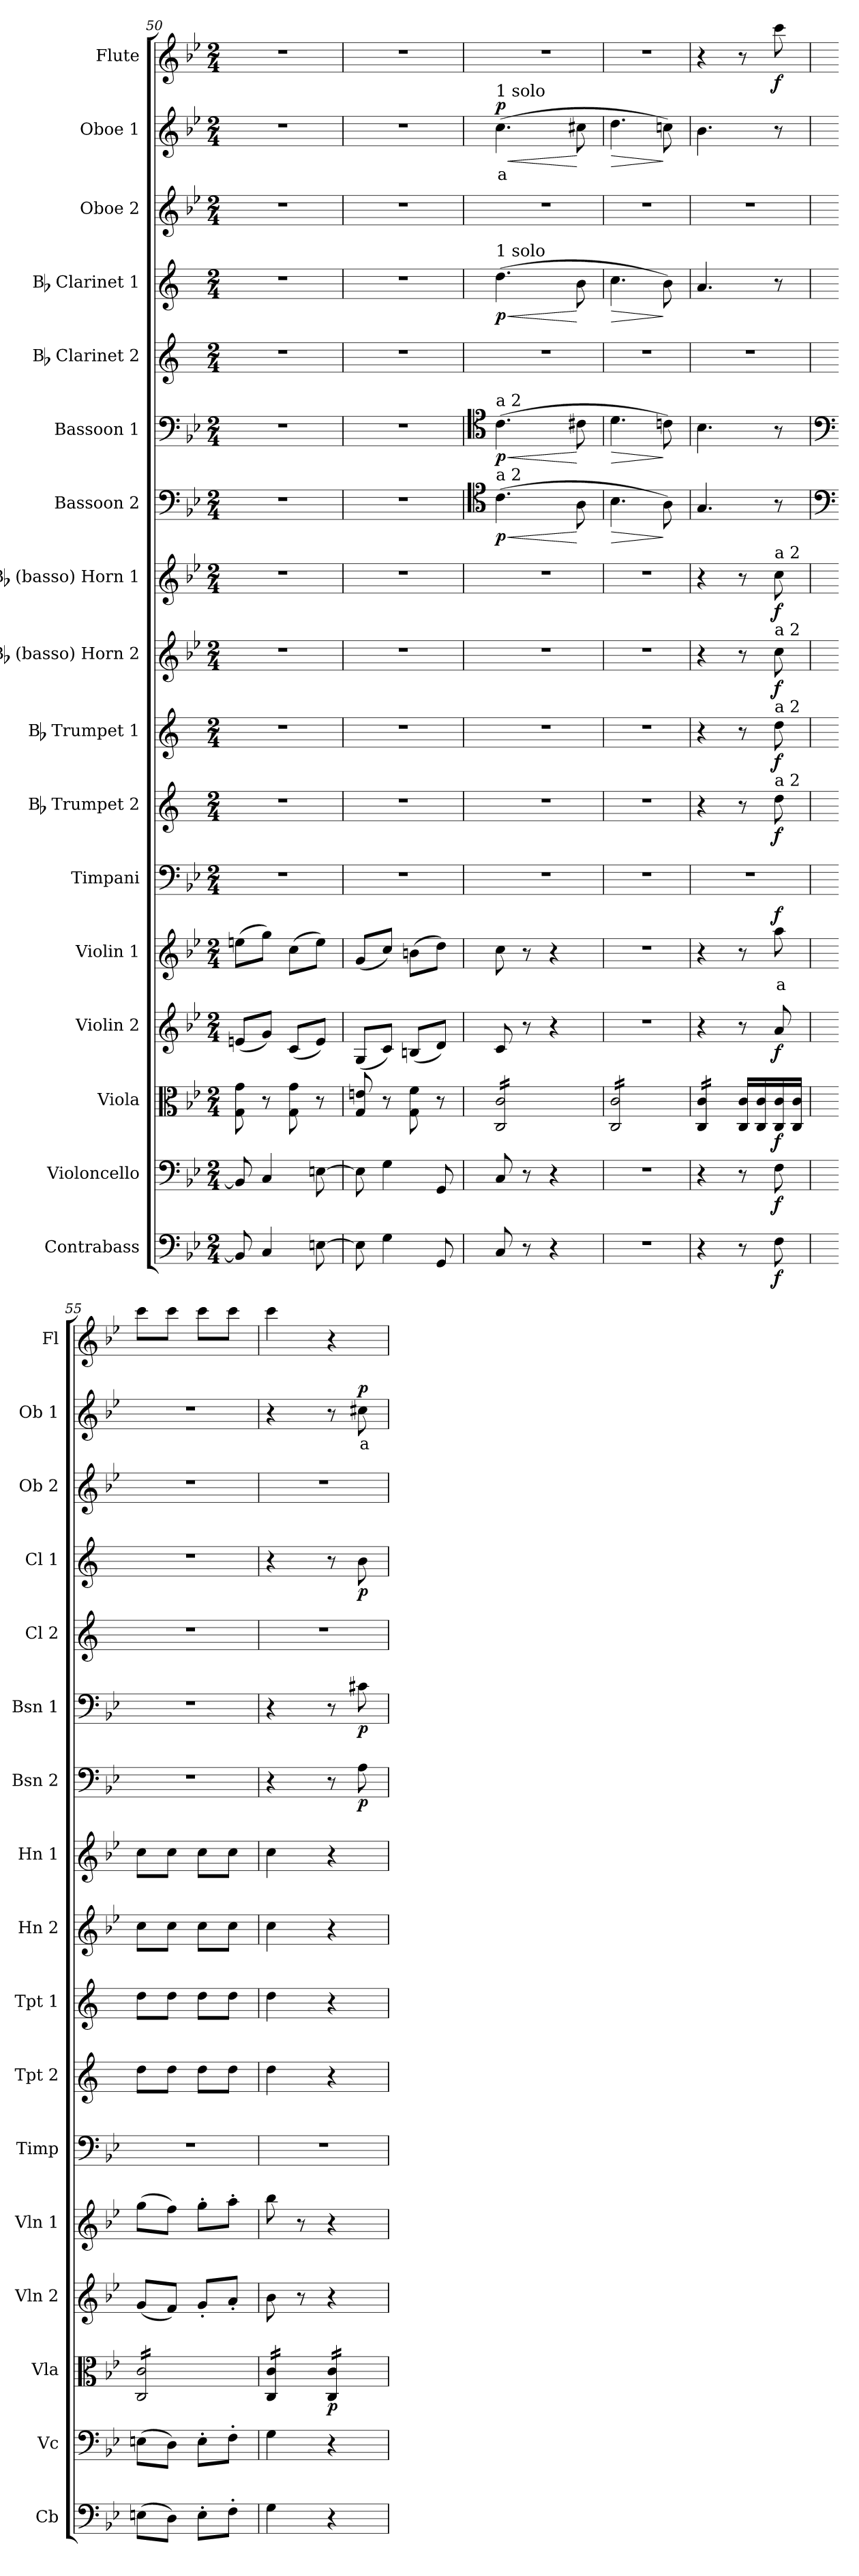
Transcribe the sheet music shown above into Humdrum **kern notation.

**kern	**dynam	**kern	**dynam	**kern	**dynam	**kern	**dynam	**kern	**text	**dynam	**kern	**kern	**dynam	**kern	**dynam	**kern	**dynam	**kern	**dynam	**kern	**dynam	**kern	**dynam	**kern	**kern	**dynam	**kern	**kern	**text	**dynam	**kern	**dynam
*part17	*part17	*part16	*part16	*part15	*part15	*part14	*part14	*part13	*part13	*part13	*part12	*part11	*part11	*part10	*part10	*part9	*part9	*part8	*part8	*part7	*part7	*part6	*part6	*part5	*part4	*part4	*part3	*part2	*part2	*part2	*part1	*part1
*staff17	*staff17	*staff16	*staff16	*staff15	*staff15	*staff14	*staff14	*staff13	*staff13	*staff13	*staff12	*staff11	*staff11	*staff10	*staff10	*staff9	*staff9	*staff8	*staff8	*staff7	*staff7	*staff6	*staff6	*staff5	*staff4	*staff4	*staff3	*staff2	*staff2	*staff2	*staff1	*staff1
*I"Contrabass	*	*I"Violoncello	*	*I"Viola	*	*I"Violin 2	*	*I"Violin 1	*	*	*I"Timpani	*I"Bb Trumpet 2	*	*I"Bb Trumpet 1	*	*I"Bb (basso) Horn 2	*	*I"Bb (basso) Horn 1	*	*I"Bassoon 2	*	*I"Bassoon 1	*	*I"Bb Clarinet 2	*I"Bb Clarinet 1	*	*I"Oboe 2	*I"Oboe 1	*	*	*I"Flute	*
*I'Cb	*	*I'Vc	*	*I'Vla	*	*I'Vln 2	*	*I'Vln 1	*	*	*I'Timp	*I'Tpt 2	*	*I'Tpt 1	*	*I'Hn 2	*	*I'Hn 1	*	*I'Bsn 2	*	*I'Bsn 1	*	*I'Cl 2	*I'Cl 1	*	*I'Ob 2	*I'Ob 1	*	*	*I'Fl	*
*clefF4	*	*clefF4	*	*clefC3	*	*clefG2	*	*clefG2	*	*	*clefF4	*clefG2	*	*clefG2	*	*clefG2	*	*clefG2	*	*clefF4	*	*clefF4	*	*clefG2	*clefG2	*	*clefG2	*clefG2	*	*	*clefG2	*
*ITrd7c12	*	*	*	*	*	*	*	*	*	*	*	*ITrd1c2	*	*ITrd1c2	*	*ITrd8c14	*	*ITrd8c14	*	*	*	*	*	*ITrd1c2	*ITrd1c2	*	*	*	*	*	*	*
*k[b-e-]	*	*k[b-e-]	*	*k[b-e-]	*	*k[b-e-]	*	*k[b-e-]	*	*	*k[b-e-]	*k[b-e-]	*	*k[b-e-]	*	*k[b-e-]	*	*k[b-e-]	*	*k[b-e-]	*	*k[b-e-]	*	*k[b-e-]	*k[b-e-]	*	*k[b-e-]	*k[b-e-]	*	*	*k[b-e-]	*
*M2/4	*	*M2/4	*	*M2/4	*	*M2/4	*	*M2/4	*	*	*M2/4	*M2/4	*	*M2/4	*	*M2/4	*	*M2/4	*	*M2/4	*	*M2/4	*	*M2/4	*M2/4	*	*M2/4	*M2/4	*	*	*M2/4	*
=50	=50	=50	=50	=50	=50	=50	=50	=50	=50	=50	=50	=50	=50	=50	=50	=50	=50	=50	=50	=50	=50	=50	=50	=50	=50	=50	=50	=50	=50	=50	=50	=50
8BBB/]	.	8BB/]	.	8G\ 8g\	.	(8en/L	.	(8een\L	.	.	2r	2r	.	2r	.	2r	.	2r	.	2r	.	2r	.	2r	2r	.	2r	2r	.	.	2r	.
4CC/	.	4C/	.	8r	.	8g/J)	.	8gg\J)	.	.	.	.	.	.	.	.	.	.	.	.	.	.	.	.	.	.	.	.	.	.	.	.
.	.	.	.	8G\ 8g\	.	(8c/L	.	(8cc\L	.	.	.	.	.	.	.	.	.	.	.	.	.	.	.	.	.	.	.	.	.	.	.	.
[8EEn\	.	[8En\	.	8r	.	8e/J)	.	8ee\J)	.	.	.	.	.	.	.	.	.	.	.	.	.	.	.	.	.	.	.	.	.	.	.	.
=51	=51	=51	=51	=51	=51	=51	=51	=51	=51	=51	=51	=51	=51	=51	=51	=51	=51	=51	=51	=51	=51	=51	=51	=51	=51	=51	=51	=51	=51	=51	=51	=51
8EE\]	.	8E\]	.	8G/ 8en/	.	(8G/L	.	(8g/L	.	.	2r	2r	.	2r	.	2r	.	2r	.	2r	.	2r	.	2r	2r	.	2r	2r	.	.	2r	.
4GG\	.	4G\	.	8r	.	8c/J)	.	8cc/J)	.	.	.	.	.	.	.	.	.	.	.	.	.	.	.	.	.	.	.	.	.	.	.	.
.	.	.	.	8G\ 8f\	.	(8Bn/L	.	(8bn\L	.	.	.	.	.	.	.	.	.	.	.	.	.	.	.	.	.	.	.	.	.	.	.	.
8GGG/	.	8GG/	.	8r	.	8d/J)	.	8dd\J)	.	.	.	.	.	.	.	.	.	.	.	.	.	.	.	.	.	.	.	.	.	.	.	.
!!LO:PB:g=z
=52	=52	=52	=52	=52	=52	=52	=52	=52	=52	=52	=52	=52	=52	=52	=52	=52	=52	=52	=52	=52	=52	=52	=52	=52	=52	=52	=52	=52	=52	=52	=52	=52
*	*	*	*	*	*	*	*	*	*	*	*	*	*	*	*	*	*	*	*	*clefC4	*	*clefC4	*	*	*	*	*	*	*	*	*	*
!	!	!	!	!	!	!	!	!	!	!	!	!	!	!	!	!	!	!	!	!	!	!	!	!	!	!	!	!LO:TX:a:t=1 solo	!	!	!	!
!	!	!	!	!	!	!	!	!	!	!	!	!	!	!	!	!	!	!	!	!	!	!	!	!	!LO:TX:a:t=1 solo	!	!	!	!	!	!	!
!	!	!	!	!	!	!	!	!	!	!	!	!	!	!	!	!	!	!	!	!	!	!LO:TX:a:t=a 2	!	!	!	!	!	!	!	!	!	!
!	!	!	!	!	!	!	!	!	!	!	!	!	!	!	!	!	!	!	!	!LO:TX:a:t=a 2	!	!	!	!	!	!	!	!	!	!	!	!
!	!	!	!	!	!	!	!	!	!	!	!	!	!	!	!	!	!	!	!	!	!LO:HP:b	!	!LO:HP:b	!	!	!LO:HP:b	!	!	!LO:LY:b:color=#FF0000	!LO:HP:b	!	!
!	!	!	!	!	!	!	!	!	!	!	!	!	!	!	!	!	!	!	!	!	!LO:DY:n=1:b	!	!LO:DY:n=1:b	!	!	!LO:DY:n=1:b	!	!	!	!LO:DY:n=1:b	!	!
*	*	*	*	*tremolo	*	*	*	*	*	*	*	*	*	*	*	*	*	*	*	*	*	*	*	*	*	*	*	*	*	*	*	*
8CC/	.	8C/	.	16C/ 16c/LL	.	8c/	.	8cc\	.	.	2r	2r	.	2r	.	2r	.	2r	.	(4.c\	< p	(4.c\	< p	2r	(4.cc\	< p	2r	(4.cc\	a	< p	2r	.
.	.	.	.	16C/ 16c/	.	.	.	.	.	.	.	.	.	.	.	.	.	.	.	.	.	.	.	.	.	.	.	.	.	.	.	.
8r	.	8r	.	16C/ 16c/	.	8r	.	8r	.	.	.	.	.	.	.	.	.	.	.	.	.	.	.	.	.	.	.	.	.	.	.	.
.	.	.	.	16C/ 16c/	.	.	.	.	.	.	.	.	.	.	.	.	.	.	.	.	.	.	.	.	.	.	.	.	.	.	.	.
4r	.	4r	.	16C/ 16c/	.	4r	.	4r	.	.	.	.	.	.	.	.	.	.	.	.	.	.	.	.	.	.	.	.	.	.	.	.
.	.	.	.	16C/ 16c/	.	.	.	.	.	.	.	.	.	.	.	.	.	.	.	.	.	.	.	.	.	.	.	.	.	.	.	.
.	.	.	.	16C/ 16c/	.	.	.	.	.	.	.	.	.	.	.	.	.	.	.	8A\	[	8c#X\	[	.	8a\	[	.	8cc#X\	.	[	.	.
.	.	.	.	16C/ 16c/JJ	.	.	.	.	.	.	.	.	.	.	.	.	.	.	.	.	.	.	.	.	.	.	.	.	.	.	.	.
=53	=53	=53	=53	=53	=53	=53	=53	=53	=53	=53	=53	=53	=53	=53	=53	=53	=53	=53	=53	=53	=53	=53	=53	=53	=53	=53	=53	=53	=53	=53	=53	=53
!	!	!	!	!	!	!	!	!	!	!	!	!	!	!	!	!	!	!	!	!	!LO:HP:b	!	!LO:HP:b	!	!	!LO:HP:b	!	!	!	!LO:HP:b	!	!
2r	.	2r	.	16C/ 16c/LL	.	2r	.	2r	.	.	2r	2r	.	2r	.	2r	.	2r	.	4.B-\	>	4.d\	>	2r	4.b-\	>	2r	4.dd\	.	>	2r	.
.	.	.	.	16C/ 16c/	.	.	.	.	.	.	.	.	.	.	.	.	.	.	.	.	.	.	.	.	.	.	.	.	.	.	.	.
.	.	.	.	16C/ 16c/	.	.	.	.	.	.	.	.	.	.	.	.	.	.	.	.	.	.	.	.	.	.	.	.	.	.	.	.
.	.	.	.	16C/ 16c/	.	.	.	.	.	.	.	.	.	.	.	.	.	.	.	.	.	.	.	.	.	.	.	.	.	.	.	.
.	.	.	.	16C/ 16c/	.	.	.	.	.	.	.	.	.	.	.	.	.	.	.	.	.	.	.	.	.	.	.	.	.	.	.	.
.	.	.	.	16C/ 16c/	.	.	.	.	.	.	.	.	.	.	.	.	.	.	.	.	.	.	.	.	.	.	.	.	.	.	.	.
.	.	.	.	16C/ 16c/	.	.	.	.	.	.	.	.	.	.	.	.	.	.	.	8A\)	]	8cn\)	]	.	8a\)	]	.	8ccn\)	.	]	.	.
.	.	.	.	16C/ 16c/JJ	.	.	.	.	.	.	.	.	.	.	.	.	.	.	.	.	.	.	.	.	.	.	.	.	.	.	.	.
=54	=54	=54	=54	=54	=54	=54	=54	=54	=54	=54	=54	=54	=54	=54	=54	=54	=54	=54	=54	=54	=54	=54	=54	=54	=54	=54	=54	=54	=54	=54	=54	=54
4r	.	4r	.	16C/ 16c/LL	.	4r	.	4r	.	.	2r	4r	.	4r	.	4r	.	4r	.	4.G/	.	4.B-\	.	2r	4.g/	.	2r	4.b-\	.	.	4r	.
.	.	.	.	16C/ 16c/	.	.	.	.	.	.	.	.	.	.	.	.	.	.	.	.	.	.	.	.	.	.	.	.	.	.	.	.
.	.	.	.	16C/ 16c/	.	.	.	.	.	.	.	.	.	.	.	.	.	.	.	.	.	.	.	.	.	.	.	.	.	.	.	.
.	.	.	.	16C/ 16c/JJ	.	.	.	.	.	.	.	.	.	.	.	.	.	.	.	.	.	.	.	.	.	.	.	.	.	.	.	.
*	*	*	*	*Xtremolo	*	*	*	*	*	*	*	*	*	*	*	*	*	*	*	*	*	*	*	*	*	*	*	*	*	*	*	*
8r	.	8r	.	16C/ 16c/LL	.	8r	.	8r	.	.	.	8r	.	8r	.	8r	.	8r	.	.	.	.	.	.	.	.	.	.	.	.	8r	.
.	.	.	.	16C/ 16c/	.	.	.	.	.	.	.	.	.	.	.	.	.	.	.	.	.	.	.	.	.	.	.	.	.	.	.	.
!	!	!	!	!	!	!	!	!	!	!	!	!	!	!	!	!	!	!LO:TX:a:t=a 2	!	!	!	!	!	!	!	!	!	!	!	!	!	!
!	!	!	!	!	!	!	!	!	!	!	!	!	!	!	!	!LO:TX:a:t=a 2	!	!	!	!	!	!	!	!	!	!	!	!	!	!	!	!
!	!	!	!	!	!	!	!	!	!	!	!	!	!	!LO:TX:a:t=a 2	!	!	!	!	!	!	!	!	!	!	!	!	!	!	!	!	!	!
!	!	!	!	!	!	!	!	!	!	!	!	!LO:TX:a:t=a 2	!	!	!	!	!	!	!	!	!	!	!	!	!	!	!	!	!	!	!	!
!	!LO:DY:b	!	!LO:DY:b	!	!LO:DY:b	!	!LO:DY:b	!	!LO:LY:b:color=#FF0000	!LO:DY:b	!	!	!LO:DY:b	!	!LO:DY:b	!	!LO:DY:b	!	!LO:DY:b	!	!	!	!	!	!	!	!	!	!	!	!	!LO:DY:b
8FF\	f	8F\	f	16C/ 16c/	f	8a/	f	8aa\	a	f	.	8cc\	f	8cc\	f	8c\	f	8c\	f	8r	.	8r	.	.	8r	.	.	8r	.	.	8ccc\	f
.	.	.	.	16C/ 16c/JJ	.	.	.	.	.	.	.	.	.	.	.	.	.	.	.	.	.	.	.	.	.	.	.	.	.	.	.	.
=55	=55	=55	=55	=55	=55	=55	=55	=55	=55	=55	=55	=55	=55	=55	=55	=55	=55	=55	=55	=55	=55	=55	=55	=55	=55	=55	=55	=55	=55	=55	=55	=55
*	*	*	*	*	*	*	*	*	*	*	*	*	*	*	*	*	*	*	*	*clefF4	*	*clefF4	*	*	*	*	*	*	*	*	*	*
*	*	*	*	*tremolo	*	*	*	*	*	*	*	*	*	*	*	*	*	*	*	*	*	*	*	*	*	*	*	*	*	*	*	*
(8EEn\L	.	(8En\L	.	16C/ 16c/LL	.	(8g/L	.	(8gg\L	.	.	2r	8cc\L	.	8cc\L	.	8c\L	.	8c\L	.	2r	.	2r	.	2r	2r	.	2r	2r	.	.	8ccc\L	.
.	.	.	.	16C/ 16c/	.	.	.	.	.	.	.	.	.	.	.	.	.	.	.	.	.	.	.	.	.	.	.	.	.	.	.	.
8DD\J)	.	8D\J)	.	16C/ 16c/	.	8f/J)	.	8ff\J)	.	.	.	8cc\J	.	8cc\J	.	8c\J	.	8c\J	.	.	.	.	.	.	.	.	.	.	.	.	8ccc\J	.
.	.	.	.	16C/ 16c/	.	.	.	.	.	.	.	.	.	.	.	.	.	.	.	.	.	.	.	.	.	.	.	.	.	.	.	.
8EE'\L	.	8E'\L	.	16C/ 16c/	.	8g'/L	.	8gg'\L	.	.	.	8cc\L	.	8cc\L	.	8c\L	.	8c\L	.	.	.	.	.	.	.	.	.	.	.	.	8ccc\L	.
.	.	.	.	16C/ 16c/	.	.	.	.	.	.	.	.	.	.	.	.	.	.	.	.	.	.	.	.	.	.	.	.	.	.	.	.
8FF'\J	.	8F'\J	.	16C/ 16c/	.	8a'/J	.	8aa'\J	.	.	.	8cc\J	.	8cc\J	.	8c\J	.	8c\J	.	.	.	.	.	.	.	.	.	.	.	.	8ccc\J	.
.	.	.	.	16C/ 16c/JJ	.	.	.	.	.	.	.	.	.	.	.	.	.	.	.	.	.	.	.	.	.	.	.	.	.	.	.	.
=56	=56	=56	=56	=56	=56	=56	=56	=56	=56	=56	=56	=56	=56	=56	=56	=56	=56	=56	=56	=56	=56	=56	=56	=56	=56	=56	=56	=56	=56	=56	=56	=56
4GG\	.	4G\	.	16C/ 16c/LL	.	8b-\	.	8bb-\	.	.	2r	4cc\	.	4cc\	.	4c\	.	4c\	.	4r	.	4r	.	2r	4r	.	2r	4r	.	.	4ccc\	.
.	.	.	.	16C/ 16c/	.	.	.	.	.	.	.	.	.	.	.	.	.	.	.	.	.	.	.	.	.	.	.	.	.	.	.	.
.	.	.	.	16C/ 16c/	.	8r	.	8r	.	.	.	.	.	.	.	.	.	.	.	.	.	.	.	.	.	.	.	.	.	.	.	.
.	.	.	.	16C/ 16c/JJ	.	.	.	.	.	.	.	.	.	.	.	.	.	.	.	.	.	.	.	.	.	.	.	.	.	.	.	.
!	!	!	!	!	!LO:DY:b	!	!	!	!	!	!	!	!	!	!	!	!	!	!	!	!	!	!	!	!	!	!	!	!	!	!	!
4r	.	4r	.	16C/ 16c/LL	p	4r	.	4r	.	.	.	4r	.	4r	.	4r	.	4r	.	8r	.	8r	.	.	8r	.	.	8r	.	.	4r	.
.	.	.	.	16C/ 16c/	.	.	.	.	.	.	.	.	.	.	.	.	.	.	.	.	.	.	.	.	.	.	.	.	.	.	.	.
!	!	!	!	!	!	!	!	!	!	!	!	!	!	!	!	!	!	!	!	!	!LO:DY:b	!	!LO:DY:b	!	!	!LO:DY:b	!	!	!LO:LY:b:color=#FF0000	!LO:DY:b	!	!
.	.	.	.	16C/ 16c/	.	.	.	.	.	.	.	.	.	.	.	.	.	.	.	8A\	p	8c#X\	p	.	8a\	p	.	8cc#X\	a	p	.	.
.	.	.	.	16C/ 16c/JJ	.	.	.	.	.	.	.	.	.	.	.	.	.	.	.	.	.	.	.	.	.	.	.	.	.	.	.	.
*	*	*	*	*Xtremolo	*	*	*	*	*	*	*	*	*	*	*	*	*	*	*	*	*	*	*	*	*	*	*	*	*	*	*	*
=	=	=	=	=	=	=	=	=	=	=	=	=	=	=	=	=	=	=	=	=	=	=	=	=	=	=	=	=	=	=	=	=
*-	*-	*-	*-	*-	*-	*-	*-	*-	*-	*-	*-	*-	*-	*-	*-	*-	*-	*-	*-	*-	*-	*-	*-	*-	*-	*-	*-	*-	*-	*-	*-	*-
